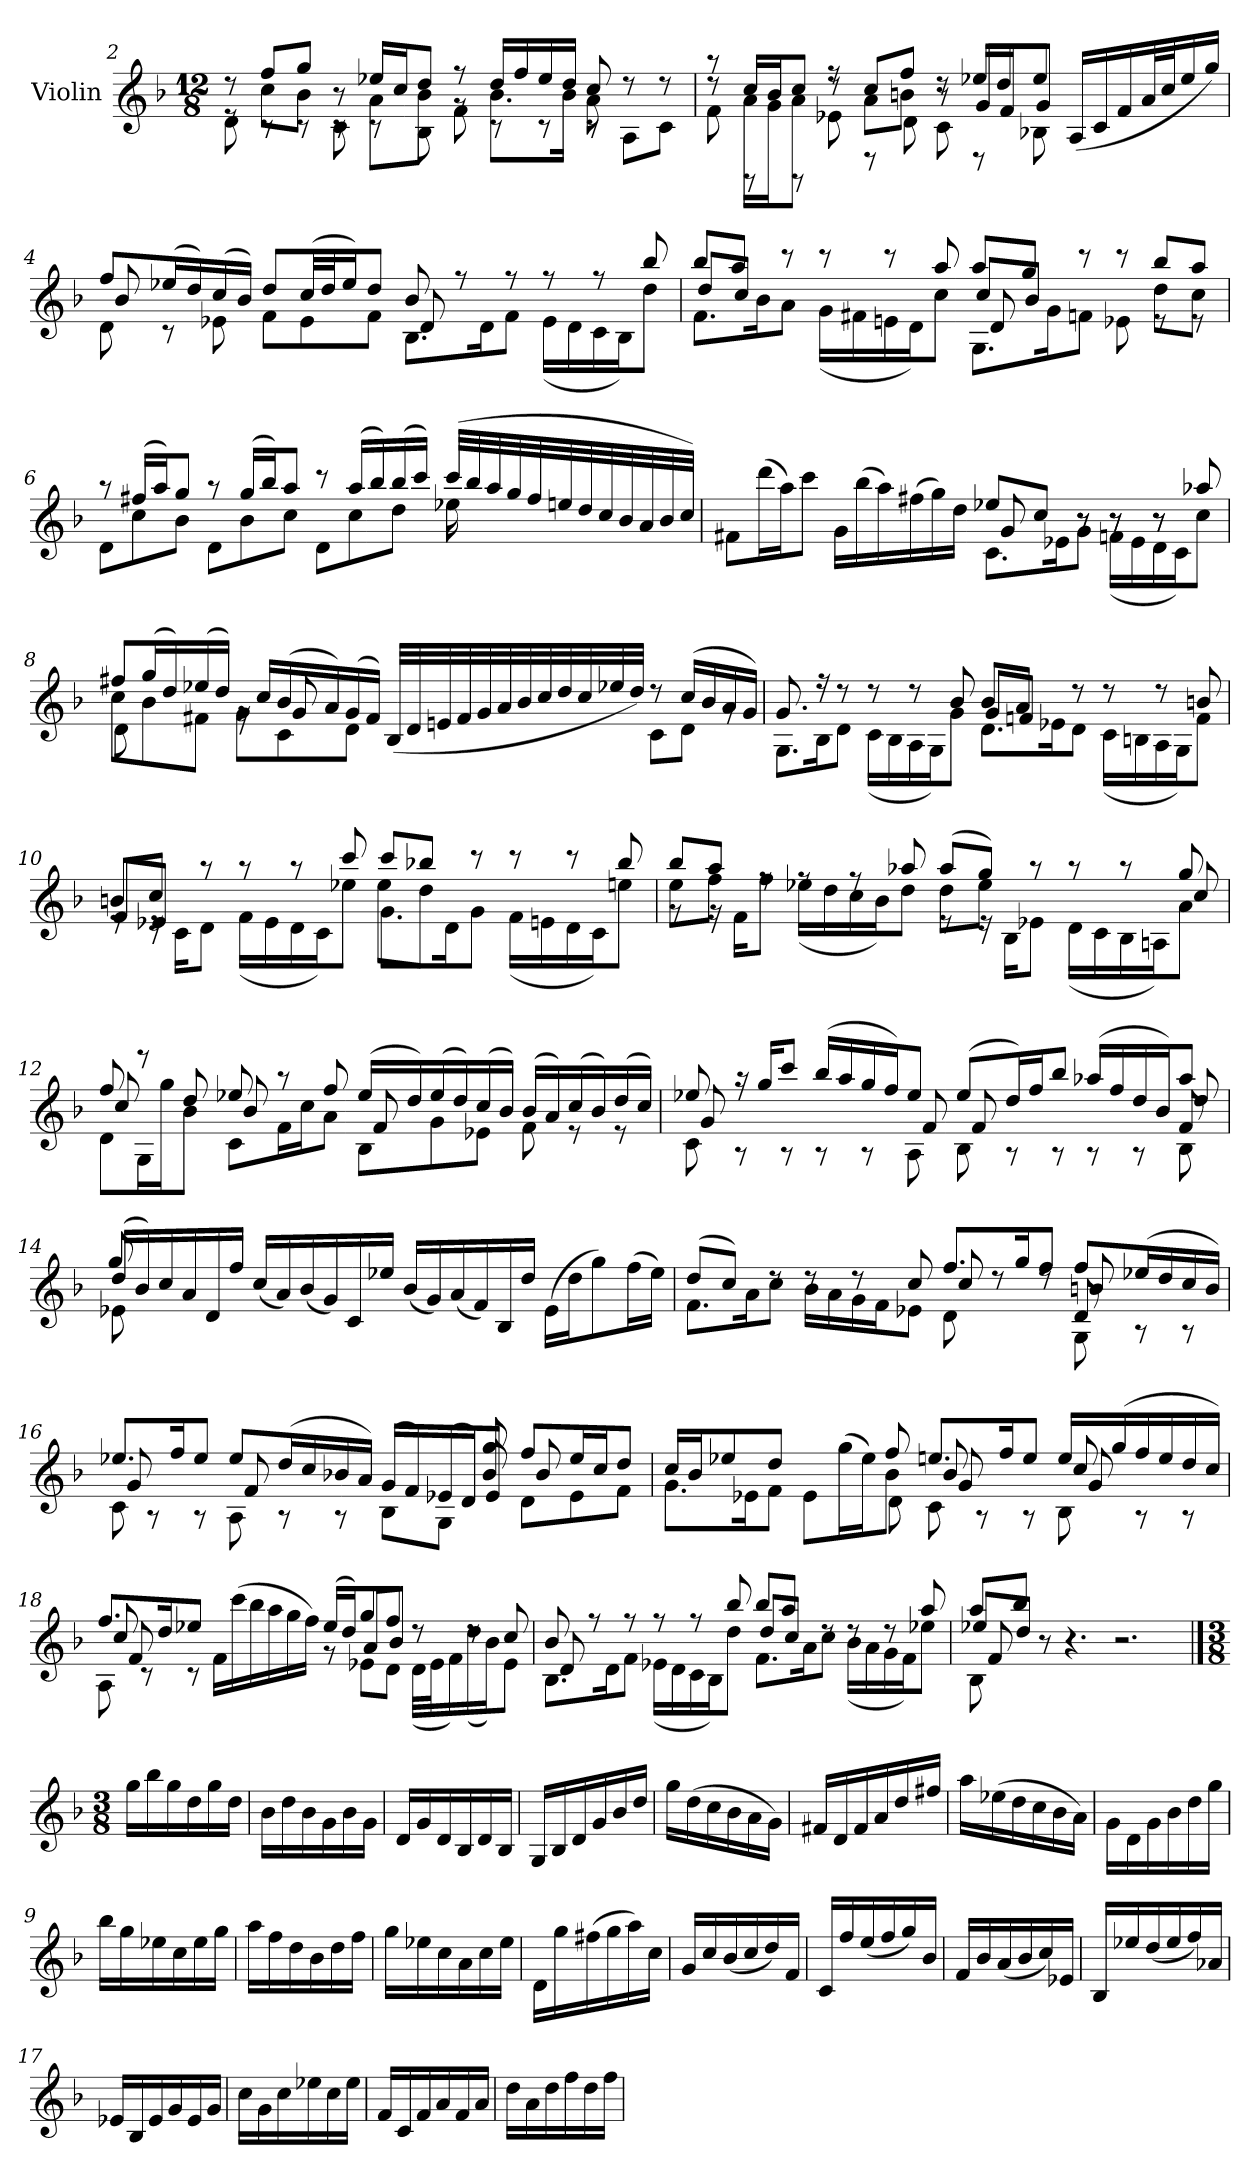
**kern
*part1
*staff1
*I"Violin
*I'Vln.
*clefG2
*k[b-]
*M12/8
=2
*^
*	*^
8rdd	8d\	8re
8ff/L	8rc	8cc\L
8gg/J	8rc	8b-\J
8r	8c\	8rc
16ee-X/LL	8rc	8a\L
16cc/J	.	.
8dd/J	8B-\	8b-\J
8rff	8f\	8rg
16dd/LL	8rc	8.b-\L
16ff/	.	.
16ee-/	8rc	.
16dd/JJ	.	16b-\Jk
8cc/	8rc	8a\
8r	8A\L	4ryy
8r	8c\J	.
=3	=3	=3
8rdd	8raa	8f\
16cc/LL	16a\LL	8rGG
16b-/J	16g\J	.
8cc/J	8a\J	8rGG
8rdd	8rff	8e-X\
8cc/L	8a\L	8rD
8ff/J	8bn\J	8d\
8r	8rdd	8c\
16ee-X/LL	16g/LL	8rD
16dd/J	16f/J	.
8ee-/J	8g/J	8B-X\
(<16A/LL	4ryy	4ryy
16c/	.	.
16f/	.	.
32a/L	.	.
32cc/J	.	.
16ee-/	8ryy	8ryy
16gg/JJ)	.	.
!!LO:LB:g=z	!!	!!
=4	=4	=4
8ff/L	8d\	8b-/
(>16ee-X/L	8r	8ryy
16dd/)	.	.
(>16cc/	8e-X\	8ryy
16b-/JJ)	.	.
8dd/L	8f\L	4ryy
(>32cc/LL	8e-\	.
32dd/J	.	.
16ee-/J)	.	.
8dd/J	8f\J	8ryy
8b-/	8.B-\L	8d/
8r	.	8ryy
.	16d\K	.
8r	8f\J	8ryy
8r	(<16e-\LL	8ryy
.	16d\	.
8r	16c\	8ryy
.	16B-\J)	.
8bb-/	8dd\J	8ryy
=5	=5	=5
*	*	*^
8bb-/L	8.f\L	8dd/L	2.ryy
8aa/J	.	8cc/J	.
.	16b-\K	.	.
8r	8a\J	8ryy	.
8r	(<16g\LL	8ryy	.
.	16f#X\	.	.
8r	16en\	8ryy	.
.	16d\J)	.	.
8aa/	8cc\J	8ryy	.
8aa/L	8.G\L	8cc/L	8d/
8gg/J	.	8b-/J	8ryy
.	16g\K	.	.
8r	8fn\J	8ryy	8ryy
8r	8e-X\	8ryy	8ryy
8bb-/L	8re	8dd\L	8ryy
8aa/J	8re	8cc\J	8ryy
*	*v	*v	*v
!!LO:LB:g=z
=6	=6
8r	8d\L
(>16ff#X/LL	8cc\
16aa/J)	.
8gg/J	8b-\J
8r	8d\L
(>16gg/LL	8b-\
16bb-/J)	.
8aa/J	8cc\J
8r	8d\L
(>16aa/LL	8cc\
16bb-/)	.
(>16bb-/	8dd\J
16ccc/JJ)	.
(>32ccc/LLL	16ee-X\
32bb-/	.
32aa/	16ryy
32gg/	.
32ff#/	4ryy
32een/	.
32dd/	.
32cc/	.
32b-/	.
32a/	.
32b-/	.
32cc/JJJ)	.
=7	=7
*	*^
8f#X\L	2.ryy	2.ryy
(>16ddd\L	.	.
16aa\J)	.	.
8ccc\J	.	.
16g\LL	.	.
(>16bb-\	.	.
16aa\)	.	.
(>16ff#X\	.	.
16gg\)	.	.
16dd\JJ	.	.
8ee-X/L	8.c\L	8g/
8cc/J	.	8ryy
.	16e-X\K	.
8r	8g\J	8r
8r	(<16fn\LL	8r
.	16e-\	.
8r	16d\	8r
.	16c\J)	.
8aa-X/	8cc\J	8ryy
!!LO:LB:g=z	!!	!!
=8	=8	=8
8ff#X/L	8cc\L	8d\
(>16gg/L	8b-\	8ryy
16dd/)	.	.
(>16ee-X/	8f#X\J	8ryy
16dd/JJ)	.	.
16rg	8g\L	8ryy
16cc/LL	.	.
(>16b-/	8c\	8g/
16a/)	.	.
(>16g/	8d\J	8ryy
16f#/JJ)	.	.
(<32B-/LLL	4ryy	4ryy
32d/	.	.
32en/	.	.
32f#/	.	.
32g/	.	.
32a/	.	.
32b-/	.	.
32cc/	.	.
32dd/	8ryy	2ryy
32cc/	.	.
32ee-X/	.	.
32dd/JJJ)	.	.
8r	8c\L	.
(>16cc/LL	8d\J	.
16b-/	.	.
16a/	8rg	.
16g/JJ)	.	.
=9	=9	=9
8.g/	8.G\L	2.ryy
16r	16B-\K	.
8r	8d\J	.
8r	(<16c\LL	.
.	16B-\	.
8r	16A\	.
.	16G\J)	.
8b-/	8g\J	.
8b-/L	8.d\L	8g/L
8a/J	.	8fn/J
.	16e-X\K	.
8r	8d\J	8ryy
8r	(<16c\LL	8ryy
.	16Bn\	.
8r	16A\	8ryy
.	16G\J)	.
8bn/	8f\J	8ryy
!!LO:LB:g=z	!!	!!
=10	=10	=10
8bn/L	8re	8f/L
8cc/J	16re	8e-X/J
.	16c\KL	.
8r	8d\J	8ryy
8r	(<16f\LL	8ryy
.	16e-\	.
8r	16d\	8ryy
.	16c\J)	.
8ccc/	8ee-X\J	8ryy
8ccc/L	8.g\L	8ee-\L
8bb-X/J	.	8dd\J
.	16d\K	.
8r	8g\J	8ryy
8r	(<16f\LL	8ryy
.	16en\	.
8r	16d\	8ryy
.	16c\J)	.
8bb-/	8een\J	8ryy
=11	=11	=11
8bb-/L	8rg	8ee\L
8aa/J	16rg	8ff\J
.	16f\KL	.
8rff	8ff\J	8ryy
8rff	(<16ee-X\LL	8ryy
.	16dd\	.
8rff	16cc\	8ryy
.	16b-\J)	.
8aa-X/	8dd\J	8ryy
(>8aa-/L	8re	8dd\L
8gg/J)	16re	8ee-\J
.	16B-\KL	.
8r	8e-X\J	8ryy
8r	(<16d\LL	8ryy
.	16c\	.
8r	16B-\	8ryy
.	16An\J)	.
8gg/	8a\J	8cc/
!!LO:LB:g=z	!!	!!
=12	=12	=12
8ff/	8d\L	8cc/
8r	16G\L	8ryy
.	16gg\J	.
8dd/	8b-\J	8ryy
8ee-X/	8c\L	8b-/
8r	16f\L	8ryy
.	16cc\J	.
8ff/	8a\J	8ryy
(>16ee-/LL	8B-\L	8f/
16dd/)	.	.
(>16ee-/	8g\	8ryy
16dd/)	.	.
(>16cc/	8e-X\J	8ryy
16b-/JJ)	.	.
(>16b-/LL	8f\	8ryy
16a/)	.	.
(>16cc/	8r	8ryy
16b-/)	.	.
(>16dd/	8r	8ryy
16cc/JJ)	.	.
=13	=13	=13
*	*	*^
8ee-X/	8c\	8g/	8ryy
16r	8r	8ryy	8ryy
16gg/KL	.	.	.
8ccc/J	8r	8ryy	8ryy
(>16bb-/LL	8r	8ryy	8ryy
16aa/	.	.	.
16gg/	8r	8ryy	8ryy
16ff/J)	.	.	.
8ee-/J	8A\	8f/	8ryy
(>8ee-/L	8B-\	8f/	8ryy
16dd/L)	8r	8ryy	8ryy
16ff/J	.	.	.
8bb-/J	8r	8ryy	8ryy
(>16aa-X/LL	8r	8ryy	8ryy
16ff/	.	.	.
16dd/	8r	8ryy	8ryy
16b-/J)	.	.	.
8aa-/J	8B-\	8dd/	8f/
*	*	*v	*v
!!LO:LB:g=z
=14	=14	=14
(<16dd/LL	8e-X\	8gg/
16b-/)	.	.
16cc/	8ryy	8ryy
16a/	.	.
16d/	8ryy	8ryy
16ff/JJ	.	.
(<16cc/LL	4ryy	4ryy
16a/)	.	.
(<16b-/	.	.
16g/)	.	.
16c/	8ryy	8ryy
16ee-X/JJ	.	.
(<16b-/LL	4ryy	4ryy
16g/)	.	.
(<16a/	.	.
16f/)	.	.
16B-/	8ryy	8ryy
16dd/JJ	.	.
(>16e-\LL	4ryy	4ryy
16dd\J	.	.
8gg\)	.	.
(>16ff\L	8ryy	8ryy
16ee-\JJ)	.	.
=15	=15	=15
*	*	*^
(>8dd/L	8.f\L	8ryy	2.ryy
8cc/J)	.	8ryy	.
.	16a\K	.	.
8ryy	8cc\J	8rdd	.
8ryy	16b-\LL	8rdd	.
.	16a\	.	.
8ryy	16g\	8rdd	.
.	16f\J	.	.
8cc/	8e-X\J	8rddyy	.
8.ff/L	8d\	8cc/	8ryy
.	8rdd	8ryy	8ryy
16gg/K	.	.	.
8ff/J	8rdd	8ryy	8ryy
8ff/L	8G\	8bn/	8d/
(>16ee-X/L	8r	8ryy	8ryy
16dd/	.	.	.
16cc/	8r	8ryy	8ryy
16b/JJ)	.	.	.
*	*	*v	*v
!!LO:LB:g=z
=16	=16	=16
8.ee-X/L	8c\	8g/
.	8r	8ryy
16ff/K	.	.
8ee-/J	8r	8ryy
8ee-/L	8A\	8f/
(>16dd/L	8r	8ryy
16cc/	.	.
16b-X/	8r	8ryy
16a/JJ)	.	.
(>16g/LL	8B-\L	8ryy
16f/)	.	.
(>16e-X/	8G\J	8ryy
16d/J)	.	.
8e-/J	8b-/	8gg/
8ff/L	8d\L	8b-/
16ee-/L	8e-\	8ryy
16cc/J	.	.
8dd/J	8f\J	8ryy
=17	=17	=17
*	*	*^
16cc/LL	8.g\L	8ryy	2.ryy
16b-/J	.	.	.
8ee-X/	.	8ryy	.
.	16e-X\K	.	.
8dd/J	8f\J	8ryy	.
8ryy	8e-\L	4ryy	.
8ryy	(<16gg\L	.	.
.	16ee-\J)	.	.
8ff/	8b-\J	8d\	.
8.een/L	8c\	8b-/	8g/
.	8r	8rffyy	8ryy
16ff/K	.	.	.
8ee/J	8r	8ryy	8ryy
16ee/LL	8B-\	8cc/	8g/
(>16gg/	.	.	.
16ff/	8r	8ryy	8ryy
16ee/	.	.	.
16dd/	8r	8ryy	8ryy
16cc/JJ)	.	.	.
!!LO:LB:g=z	!!	!!	!!
=18	=18	=18	=18
8.ff/L	8A\	8cc/	8f/
.	8r	8rddyy	8ryy
16dd/K	.	.	.
8ee-X/J	8r	8ryy	8ryy
4ryy	16f\LL	4ryy	4ryy
.	(>16ccc\	.	.
.	16bb-\	.	.
.	16aa\	.	.
8ryy	16gg\	8ryy	8ryy
.	16ff\JJ)	.	.
(>16ee-/LL	8r	8ryy	8ryy
16dd/J)	.	.	.
8gg/	8e-X\L	8a/L	8ryy
8ff/J	8d\J	8b-/J	8ryy
8rdd	(<32d\LLL	8ryy	8ryy
.	32e-\J	.	.
.	16f\)	.	.
8rdd	(<16dd\	8ryy	8ryy
.	16b-\J)	.	.
8cc/	8e-\J	8ryy	8ryy
*	*	*v	*v
=19	=19	=19
8b-/	8.B-\L	8d/
8r	.	8ryy
.	16d\K	.
8r	8f\J	8ryy
8r	(<16e-X\LL	8ryy
.	16d\	.
8r	16c\	8ryy
.	16B-\J)	.
8bb-/	8dd\J	8ryy
8bb-/L	8.f\L	8dd/L
8aa/J	.	8cc/J
.	16a\K	.
8rdd	8cc\J	8ryy
8rdd	(<16b-\LL	8ryy
.	16a\	.
8rdd	16g\	8ryy
.	16f\J)	.
8aa/	8ee-X\J	8ryy
=20	=20	=20
*	*	*^
8aa/L	8B-\	8ee-X/L	8f/
8bb-/J	8ryy	8dd/J	8ryy
8r	8ryy	8ryy	8ryy
4.r	4.ryy	4.ryy	4.ryy
2.r	2.ryy	2.ryy	2.ryy
*v	*v	*v	*v
!!LO:PB:g=z
==1
*M3/8
*^
*	*^
*	*	*^
!LO:TX:a:B:t=Presto	!	!	!
*v	*v	*v	*v
16gg\LL
16bb-\
16gg\
16dd\
16gg\
16dd\JJ
=2
16b-\LL
16dd\
16b-\
16g\
16b-\
16g\JJ
=3
16d/LL
16g/
16d/
16B-/
16d/
16B-/JJ
=4
16G/LL
16B-/
16d/
16g/
16b-/
16dd/JJ
=5
16gg\LL
(>16dd\
16cc\
16b-\
16a\
16g\JJ)
=6
16f#X/LL
16d/
16f#/
16a/
16dd/
16ff#X/JJ
=7
16aa\LL
(>16ee-X\
16dd\
16cc\
16b-\
16a\JJ)
=8
16g\LL
16d\
16g\
16b-\
16dd\
16gg\JJ
!!LO:LB:g=z
=9
16bb-\LL
16gg\
16ee-X\
16cc\
16ee-\
16gg\JJ
=10
16aa\LL
16ff\
16dd\
16b-\
16dd\
16ff\JJ
=11
16gg\LL
16ee-X\
16cc\
16a\
16cc\
16ee-\JJ
=12
16d\LL
16gg\
(>16ff#X\
16gg\
16aa\)
16cc\JJ
=13
16g/LL
16cc/
(<16b-/
16cc/
16dd/)
16f/JJ
=14
16c/LL
16ff/
(<16ee/
16ff/
16gg/)
16b-/JJ
=15
16f/LL
16b-/
(<16a/
16b-/
16cc/)
16e-X/JJ
=16
16B-/LL
16ee-X/
(<16dd/
16ee-/
16ff/)
16a-X/JJ
!!LO:LB:g=z
=17
16e-X/LL
16B-/
16e-/
16g/
16e-/
16g/JJ
=18
16cc\LL
16g\
16cc\
16ee-X\
16cc\
16ee-\JJ
=19
16f/LL
16c/
16f/
16a/
16f/
16a/JJ
=20
16dd\LL
16a\
16dd\
16ff\
16dd\
16ff\JJ
=
*-
